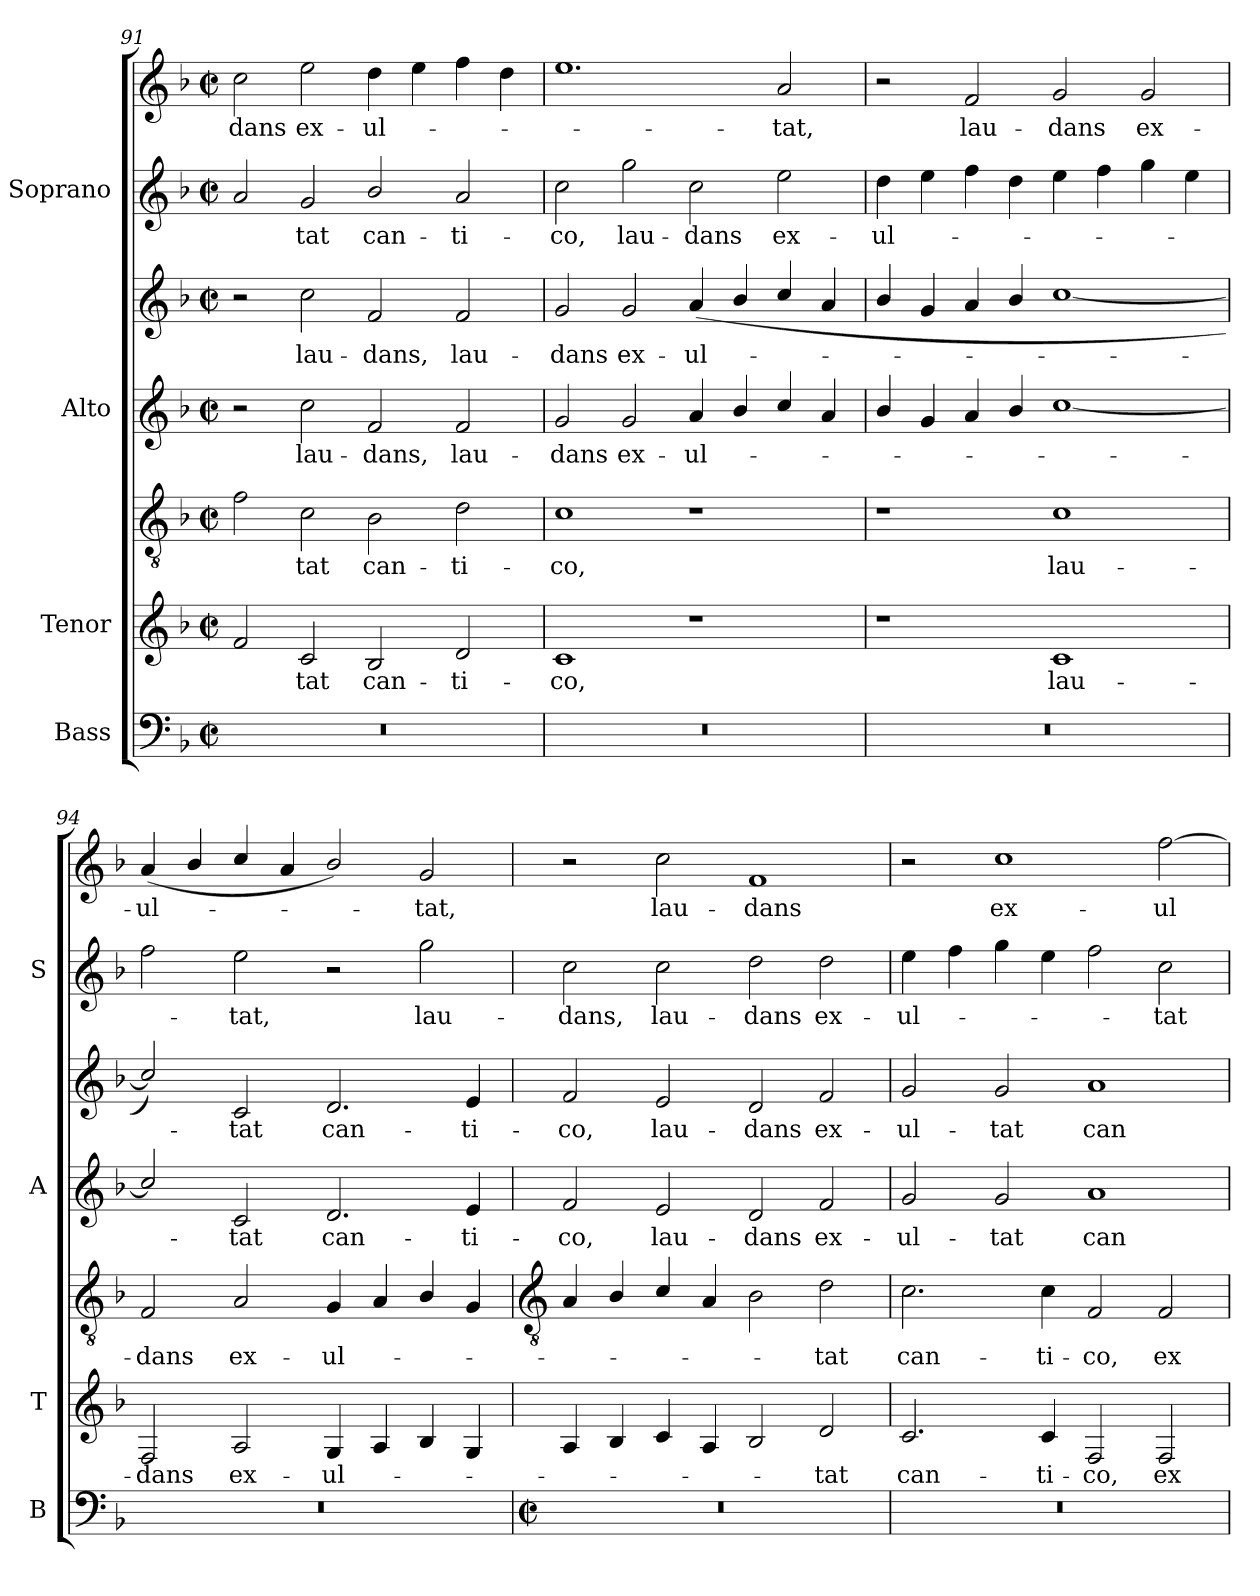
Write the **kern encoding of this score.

**kern	**kern	**text	**kern	**text	**kern	**text	**kern	**text	**kern	**text	**kern	**text
*part4	*part3	*part3	*part3	*part3	*part2	*part2	*part2	*part2	*part1	*part1	*part1	*part1
*staff7	*staff6	*staff6	*staff5	*staff5	*staff4	*staff4	*staff3	*staff3	*staff2	*staff2	*staff1	*staff1
*I"Bass	*I"Tenor	*	*	*	*I"Alto	*	*	*	*I"Soprano	*	*	*
*I'B	*I'T	*	*	*	*I'A	*	*	*	*I'S	*	*	*
!!LO:LB:g=z
*clefF4	*	*	*clefGv2	*	*	*	*clefG2	*	*clefG2	*	*clefG2	*
*k[b-]	*k[b-]	*	*k[b-]	*	*k[b-]	*	*k[b-]	*	*k[b-]	*	*k[b-]	*
*F:	*F:	*	*F:	*	*F:	*	*F:	*	*F:	*	*F:	*
*M4/2	*M4/2	*	*M4/2	*	*M4/2	*	*M4/2	*	*M4/2	*	*M4/2	*
*met(c|)	*met(c|)	*	*met(c|)	*	*met(c|)	*	*met(c|)	*	*met(c|)	*	*met(c|)	*
=91	=91	=91	=91	=91	=91	=91	=91	=91	=91	=91	=91	=91
!	!	!	!	!	!	!	!	!	!	!	!	!LO:LY:b
0r	2f	.	2f	.	2r	.	2r	.	2a	.	2cc	dans
!	!	!LO:LY:b	!	!LO:LY:b	!	!LO:LY:b	!	!LO:LY:b	!	!LO:LY:b	!	!LO:LY:b
.	2c	tat	2c	tat	2cc	lau-	2cc	lau-	2g	tat	2ee	ex-
!	!	!LO:LY:b	!	!LO:LY:b	!	!LO:LY:b	!	!LO:LY:b	!	!LO:LY:b	!	!LO:LY:b
.	2B-	can-	2B-	can-	2f	-dans,	2f	-dans,	2b-/	can-	4dd	-ul-
.	.	.	.	.	.	.	.	.	.	.	4ee	.
!	!	!LO:LY:b	!	!LO:LY:b	!	!LO:LY:b	!	!LO:LY:b	!	!LO:LY:b	!	!
.	2d	-ti-	2d	-ti-	2f	lau-	2f	lau-	2a	-ti-	4ff	.
.	.	.	.	.	.	.	.	.	.	.	4dd	.
=92	=92	=92	=92	=92	=92	=92	=92	=92	=92	=92	=92	=92
!	!	!LO:LY:b	!	!LO:LY:b	!	!LO:LY:b	!	!LO:LY:b	!	!LO:LY:b	!	!
0r	1c	-co,	1c	-co,	2g	-dans	2g	-dans	2cc	co,	1.ee	.
!	!	!	!	!	!	!LO:LY:b	!	!LO:LY:b	!	!LO:LY:b	!	!
.	.	.	.	.	2g	ex-	2g	ex-	2gg	lau-	.	.
!	!	!	!	!	!	!LO:LY:b	!	!LO:LY:b	!	!LO:LY:b	!	!
.	1r	.	1r	.	4a	-ul-	(<4a	-ul-	2cc	-dans	.	.
.	.	.	.	.	4b-/	.	4b-/	.	.	.	.	.
!	!	!	!	!	!	!	!	!	!	!LO:LY:b	!	!LO:LY:b
.	.	.	.	.	4cc/	.	4cc/	.	2ee	ex-	2a	-tat,
.	.	.	.	.	4a	.	4a	.	.	.	.	.
=93	=93	=93	=93	=93	=93	=93	=93	=93	=93	=93	=93	=93
!	!	!	!	!	!	!	!	!	!	!LO:LY:b	!	!
0r	1r	.	1r	.	4b-/	.	4b-/	.	4dd	-ul-	2r	.
.	.	.	.	.	4g	.	4g	.	4ee	.	.	.
!	!	!	!	!	!	!	!	!	!	!	!	!LO:LY:b
.	.	.	.	.	4a	.	4a	.	4ff	.	2f	-lau-
.	.	.	.	.	4b-/	.	4b-/	.	4dd	.	.	.
!	!	!LO:LY:b	!	!LO:LY:b	!	!	!	!	!	!	!	!LO:LY:b
.	1c	lau-	1c	lau-	[1cc/	.	[1cc/	.	4ee	.	2g	-dans
.	.	.	.	.	.	.	.	.	4ff	.	.	.
!	!	!	!	!	!	!	!	!	!	!	!	!LO:LY:b
.	.	.	.	.	.	.	.	.	4gg	.	2g	ex-
.	.	.	.	.	.	.	.	.	4ee	.	.	.
=94	=94	=94	=94	=94	=94	=94	=94	=94	=94	=94	=94	=94
!	!	!LO:LY:b	!	!LO:LY:b	!	!	!	!	!	!	!	!LO:LY:b
0r	2F	-dans	2F	-dans	2cc/]	.	2cc/])	.	2ff	.	(<4a	ul-
.	.	.	.	.	.	.	.	.	.	.	4b-/	.
!	!	!LO:LY:b	!	!LO:LY:b	!	!LO:LY:b	!	!LO:LY:b	!	!LO:LY:b	!	!
.	2A	ex-	2A	ex-	2c	tat	2c	tat	2ee	tat,	4cc/	.
.	.	.	.	.	.	.	.	.	.	.	4a/	.
!	!	!LO:LY:b	!	!LO:LY:b	!	!LO:LY:b	!	!LO:LY:b	!	!	!	!
.	4G	-ul-	4G	-ul-	2.d	can-	2.d	can-	2r	.	2b-/)	.
.	4A	.	4A	.	.	.	.	.	.	.	.	.
!	!	!	!	!	!	!	!	!	!	!LO:LY:b	!	!LO:LY:b
.	4B-/	.	4B-/	.	.	.	.	.	2gg	lau-	2g	tat,
!	!	!	!	!	!	!LO:LY:b	!	!LO:LY:b	!	!	!	!
.	4G	.	4G	.	4e	-ti-	4e	-ti-	.	.	.	.
!!LO:LB:g=z
=95	=95	=95	=95	=95	=95	=95	=95	=95	=95	=95	=95	=95
*	*	*	*clefGv2	*	*	*	*	*	*	*	*	*
*M4/2	*	*	*	*	*	*	*	*	*	*	*	*
*met(c|)	*	*	*	*	*	*	*	*	*	*	*	*
!	!	!	!	!	!	!LO:LY:b	!	!LO:LY:b	!	!LO:LY:b	!	!
0r	4A	.	4A	.	2f	-co,	2f	-co,	2cc	dans,	2r	.
.	4B-/	.	4B-/	.	.	.	.	.	.	.	.	.
!	!	!	!	!	!	!LO:LY:b	!	!LO:LY:b	!	!LO:LY:b	!	!LO:LY:b
.	4c/	.	4c/	.	2e	lau-	2e	lau-	2cc	lau-	2cc	-lau-
.	4A/	.	4A/	.	.	.	.	.	.	.	.	.
!	!	!	!	!	!	!LO:LY:b	!	!LO:LY:b	!	!LO:LY:b	!	!LO:LY:b
.	2B-	.	2B-	.	2d	-dans	2d	-dans	2dd	-dans	1f	-dans
!	!	!LO:LY:b	!	!LO:LY:b	!	!LO:LY:b	!	!LO:LY:b	!	!LO:LY:b	!	!
.	2d	tat	2d	tat	2f	ex-	2f	ex-	2dd	ex-	.	.
=96	=96	=96	=96	=96	=96	=96	=96	=96	=96	=96	=96	=96
!	!	!LO:LY:b	!	!LO:LY:b	!	!LO:LY:b	!	!LO:LY:b	!	!LO:LY:b	!	!
0r	2.c	can-	2.c	can-	2g	-ul-	2g	-ul-	4ee	ul-	2r	.
.	.	.	.	.	.	.	.	.	4ff	.	.	.
!	!	!	!	!	!	!LO:LY:b	!	!LO:LY:b	!	!	!	!LO:LY:b
.	.	.	.	.	2g	-tat	2g	-tat	4gg	.	1cc	-ex-
!	!	!LO:LY:b	!	!LO:LY:b	!	!	!	!	!	!	!	!
.	4c	-ti-	4c	-ti-	.	.	.	.	4ee	.	.	.
!	!	!LO:LY:b	!	!LO:LY:b	!	!LO:LY:b	!	!LO:LY:b	!	!	!	!
.	2F	-co,	2F	-co,	1a	can-	1a	can-	2ff	.	.	.
!	!	!LO:LY:b	!	!LO:LY:b	!	!	!	!	!	!LO:LY:b	!	!LO:LY:b
.	2F	ex-	2F	ex-	.	.	.	.	2cc	tat	[2ff	-ul-
=	=	=	=	=	=	=	=	=	=	=	=	=
*-	*-	*-	*-	*-	*-	*-	*-	*-	*-	*-	*-	*-
